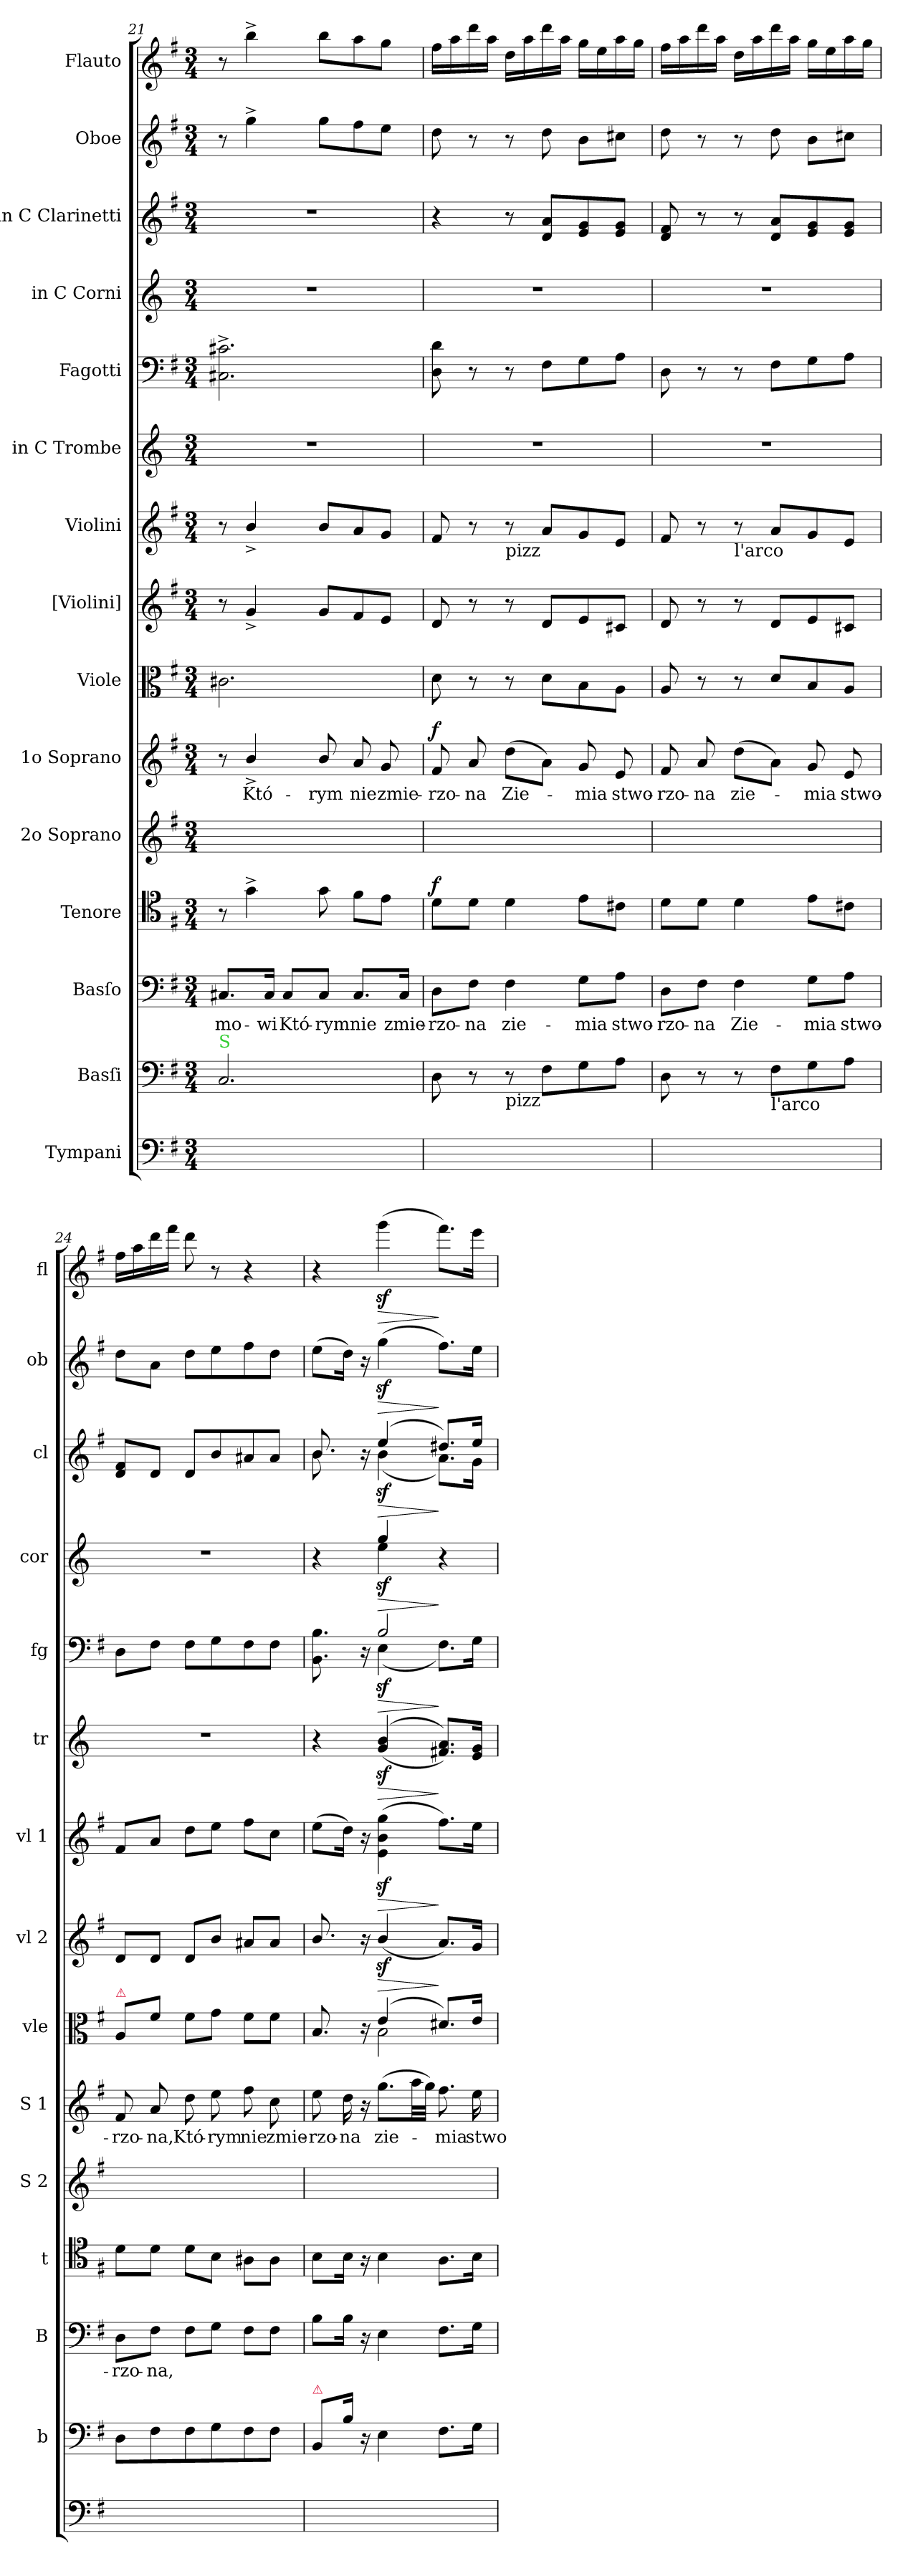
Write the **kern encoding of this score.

**kern	**kern	**kern	**text	**kern	**dynam	**kern	**kern	**text	**dynam	**kern	**kern	**dynam	**kern	**dynam	**kern	**dynam	**kern	**dynam	**kern	**dynam	**kern	**dynam	**kern	**dynam	**kern	**dynam
*part15	*part14	*part13	*part13	*part12	*part12	*part11	*part10	*part10	*part10	*part9	*part8	*part8	*part7	*part7	*part6	*part6	*part5	*part5	*part4	*part4	*part3	*part3	*part2	*part2	*part1	*part1
*staff15	*staff14	*staff13	*staff13	*staff12	*staff12	*staff11	*staff10	*staff10	*staff10	*staff9	*staff8	*staff8	*staff7	*staff7	*staff6	*staff6	*staff5	*staff5	*staff4	*staff4	*staff3	*staff3	*staff2	*staff2	*staff1	*staff1
*I"Tympani	*I"Basſi	*I"Basſo	*	*I"Tenore	*	*I"2o Soprano	*I"1o Soprano	*	*	*I"Viole	*I"[Violini]	*	*I"Violini	*	*I"in C Trombe	*	*I"Fagotti	*	*I"in C Corni	*	*I"in C Clarinetti	*	*I"Oboe	*	*I"Flauto	*
*	*I'b	*I'B	*	*I't	*	*I'S 2	*I'S 1	*	*	*I'vle	*I'vl 2	*	*I'vl 1	*	*I'tr	*	*I'fg	*	*I'cor	*	*I'cl	*	*I'ob	*	*I'fl	*
*clefF4	*clefF4	*clefF4	*	*clefC4	*	*clefG2	*clefG2	*	*	*clefC3	*clefG2	*	*clefG2	*	*clefG2	*	*clefF4	*	*clefG2	*	*clefG2	*	*clefG2	*	*clefG2	*
*k[f#]	*k[f#]	*k[f#]	*	*k[f#]	*	*k[f#]	*k[f#]	*	*	*k[f#]	*k[f#]	*	*k[f#]	*	*k[]	*	*k[f#]	*	*k[]	*	*k[f#]	*	*k[f#]	*	*k[f#]	*
*M3/4	*M3/4	*M3/4	*	*M3/4	*	*M3/4	*M3/4	*	*	*M3/4	*M3/4	*	*M3/4	*	*M3/4	*	*M3/4	*	*M3/4	*	*M3/4	*	*M3/4	*	*M3/4	*
=21	=21	=21	=21	=21	=21	=21	=21	=21	=21	=21	=21	=21	=21	=21	=21	=21	=21	=21	=21	=21	=21	=21	=21	=21	=21	=21
!	!LO:TX:a:color=limegreen:t=S	!	!	!	!	!	!	!	!	!	!	!	!	!	!	!	!	!	!	!	!	!	!	!	!	!
2.ryy	2.C/	8.C#X/L	-mo-	8r	.	2.ryy	8r	.	.	2.c#X\	8r	.	8r	.	2.r	.	2.C#X^<\ 2.c#X^<\	.	2.r	.	2.r	.	8r	.	8r	.
.	.	.	.	4g^\	.	.	4b^>/	Któ-	.	.	4g^</	.	4b^/	.	.	.	.	.	.	.	.	.	4gg^<\	.	4bb^<\	.
.	.	16C#/Jk	-wi	.	.	.	.	.	.	.	.	.	.	.	.	.	.	.	.	.	.	.	.	.	.	.
.	.	8C#/L	Któ-	.	.	.	.	.	.	.	.	.	.	.	.	.	.	.	.	.	.	.	.	.	.	.
.	.	8C#/J	-rym	8g\	.	.	8b/	-rym	.	.	8g/L	.	8b/L	.	.	.	.	.	.	.	.	.	8gg\L	.	8bb\L	.
.	.	8.C#/L	nie	8f#\L	.	.	8a/	nie	.	.	8f#/	.	8a/	.	.	.	.	.	.	.	.	.	8ff#\	.	8aa\	.
.	.	.	.	8e\J	.	.	8g/	zmie-	.	.	8e/J	.	8g/J	.	.	.	.	.	.	.	.	.	8ee\J	.	8gg\J	.
.	.	16C#/Jk	zmie-	.	.	.	.	.	.	.	.	.	.	.	.	.	.	.	.	.	.	.	.	.	.	.
=22	=22	=22	=22	=22	=22	=22	=22	=22	=22	=22	=22	=22	=22	=22	=22	=22	=22	=22	=22	=22	=22	=22	=22	=22	=22	=22
!	!	!	!	!	!LO:DY:a	!	!	!	!LO:DY:a	!	!	!	!	!	!	!	!	!	!	!	!	!	!	!	!	!
2.ryy	8D\	8D\L	-rzo-	8d\L	f	2.ryy	8f#/	-rzo-	f	8d\	8d/	.	8f#/	.	2.r	.	8D\ 8d\	.	2.r	.	4r	.	8dd\	.	16ff#\LL	.
.	.	.	.	.	.	.	.	.	.	.	.	.	.	.	.	.	.	.	.	.	.	.	.	.	16aa\	.
.	8r	8F#\J	-na	8d\J	.	.	8a/	-na	.	8r	8r	.	8r	.	.	.	8r	.	.	.	.	.	8r	.	16ddd\	.
.	.	.	.	.	.	.	.	.	.	.	.	.	.	.	.	.	.	.	.	.	.	.	.	.	16aa\JJ	.
!	!	!	!	!	!	!	!	!	!	!	!	!	!LO:TX:b:t=pizz	!	!	!	!	!	!	!	!	!	!	!	!	!
!	!LO:TX:b:t=pizz	!	!	!	!	!	!	!	!	!	!	!	!	!	!	!	!	!	!	!	!	!	!	!	!	!
.	8r	4F#\	zie-	4d\	.	.	(8dd\L	Zie-	.	8r	8r	.	8r	.	.	.	8r	.	.	.	8r	.	8r	.	16dd\LL	.
.	.	.	.	.	.	.	.	.	.	.	.	.	.	.	.	.	.	.	.	.	.	.	.	.	16aa\	.
.	8F#\L	.	.	.	.	.	8a\J)	.	.	8d\L	8d/L	.	8a/L	.	.	.	8F#\L	.	.	.	8d/ 8a/L	.	8dd\	.	16ddd\	.
.	.	.	.	.	.	.	.	.	.	.	.	.	.	.	.	.	.	.	.	.	.	.	.	.	16aa\JJ	.
.	8G\	8G\L	-mia	8e\L	.	.	8g/	-mia	.	8B\	8e/	.	8g/	.	.	.	8G\	.	.	.	8e/ 8g/	.	8b\L	.	16gg\LL	.
.	.	.	.	.	.	.	.	.	.	.	.	.	.	.	.	.	.	.	.	.	.	.	.	.	16ee\	.
.	8A\J	8A\J	stwo-	8c#X\J	.	.	8e/	stwo-	.	8A\J	8c#X/J	.	8e/J	.	.	.	8A\J	.	.	.	8e/ 8g/J	.	8cc#X\J	.	16aa\	.
.	.	.	.	.	.	.	.	.	.	.	.	.	.	.	.	.	.	.	.	.	.	.	.	.	16gg\JJ	.
=23	=23	=23	=23	=23	=23	=23	=23	=23	=23	=23	=23	=23	=23	=23	=23	=23	=23	=23	=23	=23	=23	=23	=23	=23	=23	=23
2.ryy	8D\	8D\L	-rzo-	8d\L	.	2.ryy	8f#/	-rzo-	.	8A/	8d/	.	8f#/	.	2.r	.	8D\	.	2.r	.	8d/ 8f#/	.	8dd\	.	16ff#\LL	.
.	.	.	.	.	.	.	.	.	.	.	.	.	.	.	.	.	.	.	.	.	.	.	.	.	16aa\	.
.	8r	8F#\J	-na	8d\J	.	.	8a/	-na	.	8r	8r	.	8r	.	.	.	8r	.	.	.	8r	.	8r	.	16ddd\	.
.	.	.	.	.	.	.	.	.	.	.	.	.	.	.	.	.	.	.	.	.	.	.	.	.	16aa\JJ	.
!	!	!	!	!	!	!	!	!	!	!	!	!	!LO:TX:b:t=l'arco	!	!	!	!	!	!	!	!	!	!	!	!	!
.	8r	4F#\	Zie-	4d\	.	.	(8dd\L	zie-	.	8r	8r	.	8r	.	.	.	8r	.	.	.	8r	.	8r	.	16dd\LL	.
.	.	.	.	.	.	.	.	.	.	.	.	.	.	.	.	.	.	.	.	.	.	.	.	.	16aa\	.
!	!LO:TX:b:t=l'arco	!	!	!	!	!	!	!	!	!	!	!	!	!	!	!	!	!	!	!	!	!	!	!	!	!
.	8F#\L	.	.	.	.	.	8a\J)	.	.	8d/L	8d/L	.	8a/L	.	.	.	8F#\L	.	.	.	8d/ 8a/L	.	8dd\	.	16ddd\	.
.	.	.	.	.	.	.	.	.	.	.	.	.	.	.	.	.	.	.	.	.	.	.	.	.	16aa\JJ	.
.	8G\	8G\L	-mia	8e\L	.	.	8g/	-mia	.	8B/	8e/	.	8g/	.	.	.	8G\	.	.	.	8e/ 8g/	.	8b\L	.	16gg\LL	.
.	.	.	.	.	.	.	.	.	.	.	.	.	.	.	.	.	.	.	.	.	.	.	.	.	16ee\	.
.	8A\J	8A\J	stwo-	8c#X\J	.	.	8e/	stwo-	.	8A/J	8c#X/J	.	8e/J	.	.	.	8A\J	.	.	.	8e/ 8g/J	.	8cc#X\J	.	16aa\	.
.	.	.	.	.	.	.	.	.	.	.	.	.	.	.	.	.	.	.	.	.	.	.	.	.	16gg\JJ	.
=24	=24	=24	=24	=24	=24	=24	=24	=24	=24	=24	=24	=24	=24	=24	=24	=24	=24	=24	=24	=24	=24	=24	=24	=24	=24	=24
!	!	!	!	!	!	!	!	!	!	!LO:TX:a:color=crimson:t=⚠	!	!	!	!	!	!	!	!	!	!	!	!	!	!	!	!
2.ryy	8D\L	8D\L	-rzo-	8d\L	.	2.ryy	8f#/	-rzo-	.	8A/L	8d/L	.	8f#/L	.	2.r	.	8D\L	.	2.r	.	8d/ 8f#/L	.	8dd\L	.	16ff#\LL	.
.	.	.	.	.	.	.	.	.	.	.	.	.	.	.	.	.	.	.	.	.	.	.	.	.	16aa\	.
.	8F#\	8F#\J	-na,	8d\J	.	.	8a/	-na,	.	8f#\J	8d/J	.	8a/J	.	.	.	8F#\J	.	.	.	8d/J	.	8a\J	.	16ddd\	.
.	.	.	.	.	.	.	.	.	.	.	.	.	.	.	.	.	.	.	.	.	.	.	.	.	16fff#\JJ	.
.	8F#\	8F#\L	.	8d\L	.	.	8dd\	Któ-	.	8f#\L	8d/L	.	8dd\L	.	.	.	8F#\L	.	.	.	8d/L	.	8dd\L	.	8ddd\	.
.	8G\	8G\J	.	8B\J	.	.	8ee\	-rym	.	8g\J	8b/J	.	8ee\J	.	.	.	8G\	.	.	.	8b/	.	8ee\	.	8r	.
.	8F#\	8F#\L	.	8A#X\L	.	.	8ff#\	nie	.	8f#\L	8a#X/L	.	8ff#\L	.	.	.	8F#\	.	.	.	8a#X/	.	8ff#\	.	4r	.
.	8F#\J	8F#\J	.	8A#\J	.	.	8cc\	zmie-	.	8f#\J	8a#/J	.	8cc\J	.	.	.	8F#\J	.	.	.	8a#/J	.	8dd\J	.	.	.
=25	=25	=25	=25	=25	=25	=25	=25	=25	=25	=25	=25	=25	=25	=25	=25	=25	=25	=25	=25	=25	=25	=25	=25	=25	=25	=25
*	*	*	*	*	*	*	*	*	*	*^	*	*	*	*	*	*	*^	*	*^	*	*^	*	*	*	*	*
!	!LO:TX:a:color=crimson:t=⚠	!	!	!	!	!	!	!	!	!	!	!	!	!	!	!	!	!	!	!	!	!	!	!	!	!	!	!	!	!
2.ryy	8BB/L	8B\L	.	8B\L	.	2.ryy	8ee\	-rzo-	.	8.B/	4rBByy	8.b/	.	(8ee\L	.	4r	.	8.BB\ 8.B\	4rCCyy	.	4r	4rAyy	.	8.b/	8.b\	.	(8ee\L	.	4r	.
.	16B\Jk	16B\Jk	.	16B\Jk	.	.	16dd\	-na	.	.	.	.	.	16dd\Jk)	.	.	.	.	.	.	.	.	.	.	.	.	16dd\Jk)	.	.	.
.	16r	16r	.	16r	.	.	16r	.	.	16r	.	16r	.	16r	.	.	.	16r	.	.	.	.	.	16r	16rAyy	.	16r	.	.	.
!	!	!	!	!	!	!	!	!	!	!	!	!	!LO:HP:b	!	!LO:HP:b	!	!LO:HP:b	!	!	!LO:HP:b	!	!	!LO:HP:b	!	!	!LO:HP:b	!	!LO:HP:b	!	!LO:HP:b
.	4E\	4E\	.	4B\	.	.	(8.gg\L	zie-	.	(4e/	2B\	(>4bz/	>	(4ez\ 4bz\ 4ggz\	>	(<(>4gz/ 4bz/	>	2B/	(>4Ez\	>	4gg/	4eez\	>	(4ee/	(4bz\	>	(4ggz\	>	(4gggz\	>
.	.	.	.	.	.	.	32aa\LL	.	.	.	.	.	.	.	.	.	.	.	.	.	.	.	.	.	.	.	.	.	.	.
.	.	.	.	.	.	.	32gg\JJJ)	.	.	.	.	.	.	.	.	.	.	.	.	.	.	.	.	.	.	.	.	.	.	.
.	8.F#\L	8.F#\L	.	8.A\L	.	.	8.ff#\	-mia	.	8.d#X/L)	.	8.a/L)	]	8.ff#\L)	]	8.f#X/ 8.a/L))	]	.	8.F#\L)	]	4r	4rAyy	]	8.dd#X/L)	8.a\L)	]	8.ff#\L)	]	8.fff#\L)	]
.	16G\Jk	16G\Jk	.	16B\Jk	.	.	16ee\	stwo-	.	16e/Jk	.	16g/Jk	.	16ee\Jk	.	16e/ 16g/Jk	.	.	16G\Jk	.	.	.	.	16ee/Jk	16g\Jk	.	16ee\Jk	.	16eee\Jk	.
*	*	*	*	*	*	*	*	*	*	*	*	*	*	*	*	*	*	*v	*v	*	*	*	*	*v	*v	*	*	*	*	*
*	*	*	*	*	*	*	*	*	*	*v	*v	*	*	*	*	*	*	*	*	*v	*v	*	*	*	*	*	*	*
=	=	=	=	=	=	=	=	=	=	=	=	=	=	=	=	=	=	=	=	=	=	=	=	=	=	=
*-	*-	*-	*-	*-	*-	*-	*-	*-	*-	*-	*-	*-	*-	*-	*-	*-	*-	*-	*-	*-	*-	*-	*-	*-	*-	*-
